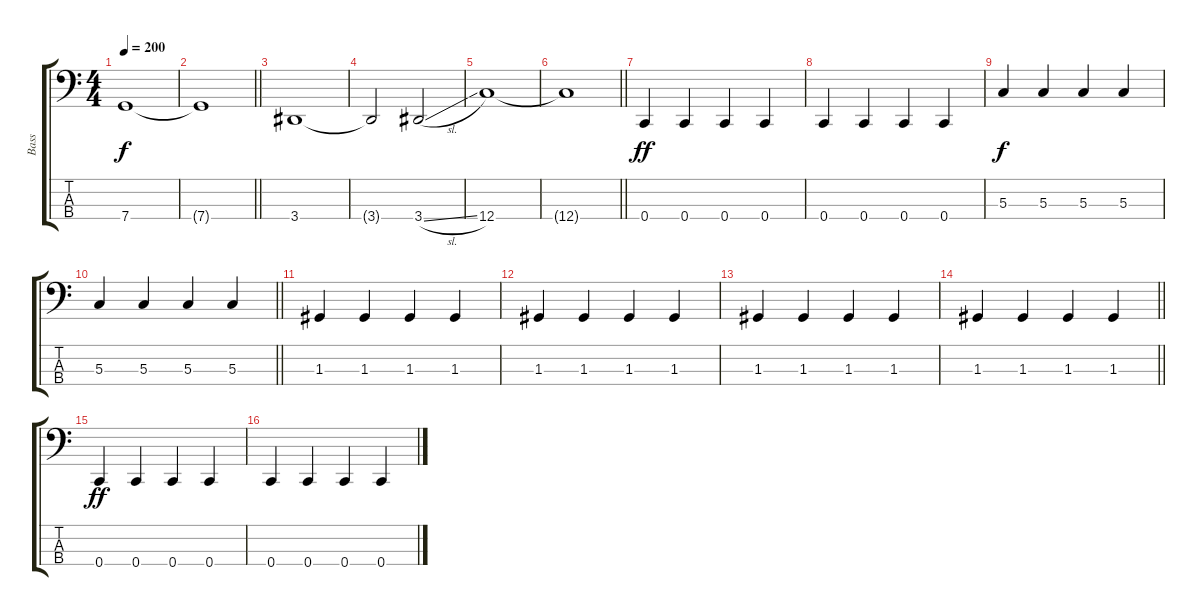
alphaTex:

\track ("Bass" "Bass") {instrument electricbassfinger}
\staff {score tabs}
\tuning (F2 C2 G1 C1) {hide}
\ts (4 4)
\tempo 200
\clef f4
\ks c
7.4.1{dy f} |
\barLineRight lightlight
7.4{t}.1 |
3.4.1 |
3.4{t}.2 3.4{sl}.2 |
12.4.1 |
\barLineRight lightlight
12.4{t}.1 |
0.4.4{dy ff} 0.4.4 0.4.4 0.4.4 |
0.4.4 0.4.4 0.4.4 0.4.4 |
5.3.4{dy f} 5.3.4 5.3.4 5.3.4 |
\barLineRight lightlight
5.3.4 5.3.4 5.3.4 5.3.4 |
1.3.4 1.3.4 1.3.4 1.3.4 |
1.3.4 1.3.4 1.3.4 1.3.4 |
1.3.4 1.3.4 1.3.4 1.3.4 |
\barLineRight lightlight
1.3.4 1.3.4 1.3.4 1.3.4 |
0.4.4{dy ff} 0.4.4 0.4.4 0.4.4 |
0.4.4 0.4.4 0.4.4 0.4.4
